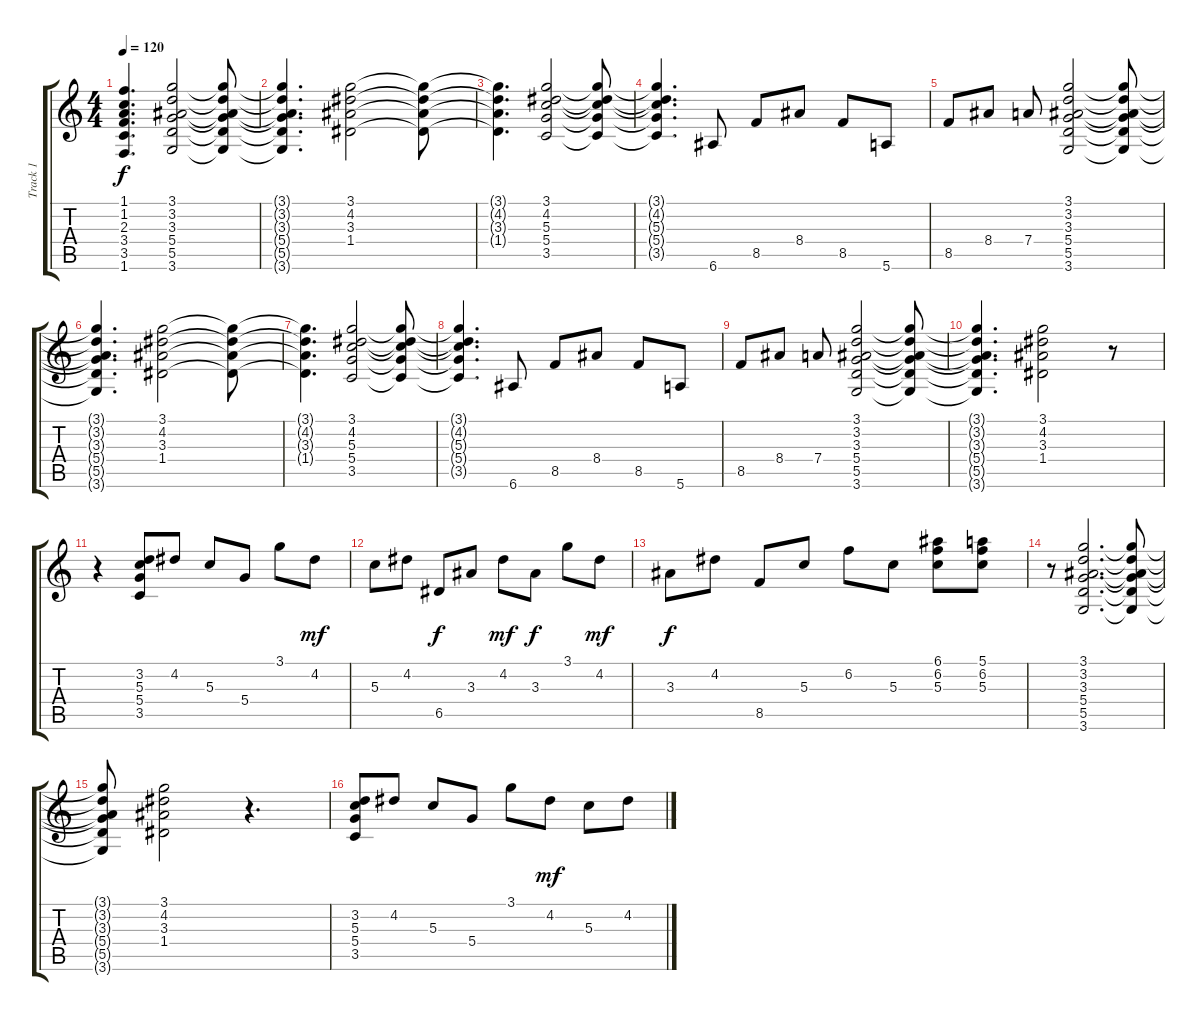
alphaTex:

\track ("Track 1" "Track 1") {instrument acousticguitarsteel}
\staff {score tabs}
\tuning (E4 B3 G3 D3 A2 E2) {hide}
\ts (4 4)
\tempo 120
\clef g2
\ks c
(1.1{t} 1.2{t} 2.3{t} 3.4{t} 3.5{t} 1.6{t}).4{d dy f} (3.1 3.2 3.3 5.4 5.5 3.6).2 (3.1{t} 3.2{t} 3.3{t} 5.4{t} 5.5{t} 3.6{t}).8 |
(3.1{t} 3.2{t} 3.3{t} 5.4{t} 5.5{t} 3.6{t}).4{d} (3.1 4.2 3.3 1.4).2 (3.1{t} 4.2{t} 3.3{t} 1.4{t}).8 |
(3.1{t} 4.2{t} 3.3{t} 1.4{t}).4{d} (3.1 4.2 5.3 5.4 3.5).2 (3.1{t} 4.2{t} 5.3{t} 5.4{t} 3.5{t}).8 |
(3.1{t} 4.2{t} 5.3{t} 5.4{t} 3.5{t}).4{d} 6.6.8 8.5.8 8.4.8 8.5.8 5.6.8 |
8.5.8 8.4.8 7.4.8 (3.1 3.2 3.3 5.4 5.5 3.6).2 (3.1{t} 3.2{t} 3.3{t} 5.4{t} 5.5{t} 3.6{t}).8 |
(3.1{t} 3.2{t} 3.3{t} 5.4{t} 5.5{t} 3.6{t}).4{d} (3.1 4.2 3.3 1.4).2 (3.1{t} 4.2{t} 3.3{t} 1.4{t}).8 |
(3.1{t} 4.2{t} 3.3{t} 1.4{t}).4{d} (3.1 4.2 5.3 5.4 3.5).2 (3.1{t} 4.2{t} 5.3{t} 5.4{t} 3.5{t}).8 |
(3.1{t} 4.2{t} 5.3{t} 5.4{t} 3.5{t}).4{d} 6.6.8 8.5.8 8.4.8 8.5.8 5.6.8 |
8.5.8 8.4.8 7.4.8 (3.1 3.2 3.3 5.4 5.5 3.6).2 (3.1{t} 3.2{t} 3.3{t} 5.4{t} 5.5{t} 3.6{t}).8 |
(3.1{t} 3.2{t} 3.3{t} 5.4{t} 5.5{t} 3.6{t}).4{d} (3.1 4.2 3.3 1.4).2 r.8 |
r.4 (3.2 5.3 5.4 3.5).8 4.2.8 5.3.8 5.4.8 3.1.8 4.2.8{dy mf} |
5.3.8 4.2.8 6.5.8{dy f} 3.3.8 4.2.8{dy mf} 3.3.8{dy f} 3.1.8 4.2.8{dy mf} |
3.3.8{dy f} 4.2.8 8.5.8 5.3.8 6.2.8 5.3.8 (6.1 6.2 5.3).8 (5.1 6.2 5.3).8 |
r.8 (3.1 3.2 3.3 5.4 5.5 3.6).2{d} (3.1{t} 3.2{t} 3.3{t} 5.4{t} 5.5{t} 3.6{t}).8 |
(3.1{t} 3.2{t} 3.3{t} 5.4{t} 5.5{t} 3.6{t}).8 (3.1 4.2 3.3 1.4).2 r.4{d} |
(3.2 5.3 5.4 3.5).8 4.2.8 5.3.8 5.4.8 3.1.8 4.2.8{dy mf} 5.3.8 4.2.8
